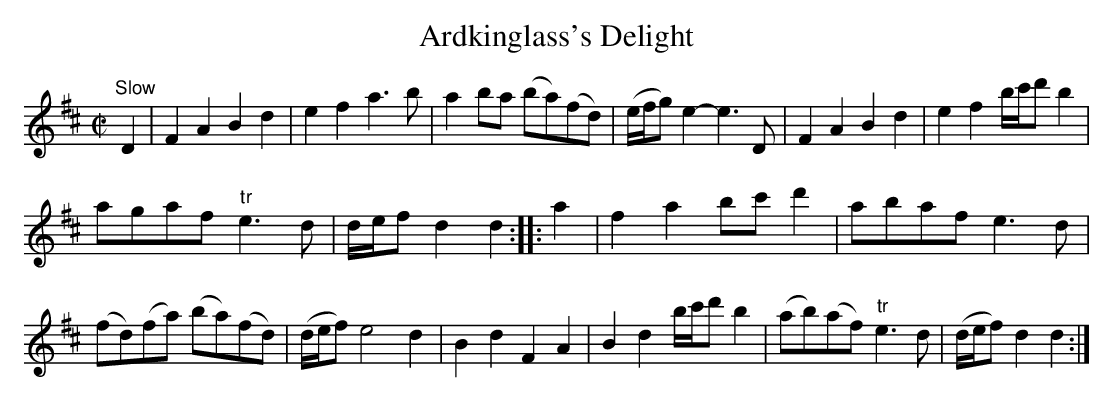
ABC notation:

X:1
T:Ardkinglass's Delight
M:C|
K:D major
"Slow" D2|\
F2A2 B2d2| e2f2 a3b| \
a2ba (ba)(fd)| (e/f/g) e2-e3D|\
F2A2 B2d2| e2f2 b/c'/d'b2|
agaf "tr"e3d| d/e/fd2 d2::\
a2|\
f2a2 bc'd'2| abaf e3d|
(fd)(fa) (ba)(fd)| (d/e/f)e4 d2|\
B2d2 F2A2| B2d2 b/c'/d'b2| \
(ab)(af) "tr"e3d| (d/e/f)d2 d2:|
